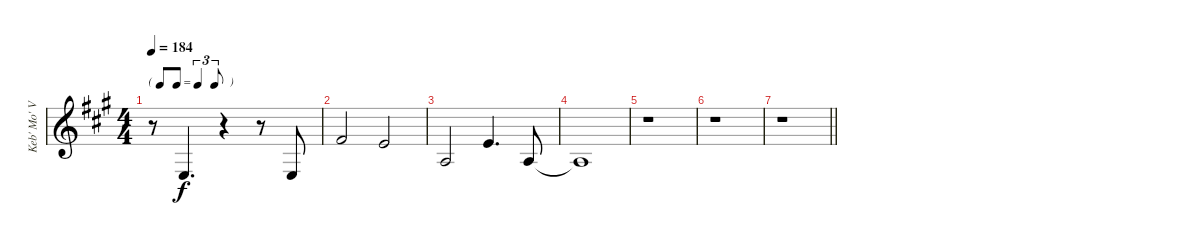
\track ("Keb' Mo' Voice" "Keb' Mo' V") {instrument altosax}
\staff {score}
\tuning (E4 B3 G3 D3 A2 E2) {hide}
\ts (4 4)
\tf triplet8th
\tempo 184
\clef g2
\ks a
r.8{dy f} 2.4.4{d} r.4 r.8 2.4.8 |
2.1.2 0.1.2 |
2.3.2 0.1.4{d} 2.3.8 |
2.3{t}.1 |
r.1 |
r.1 |
\barLineRight lightlight
r.1
